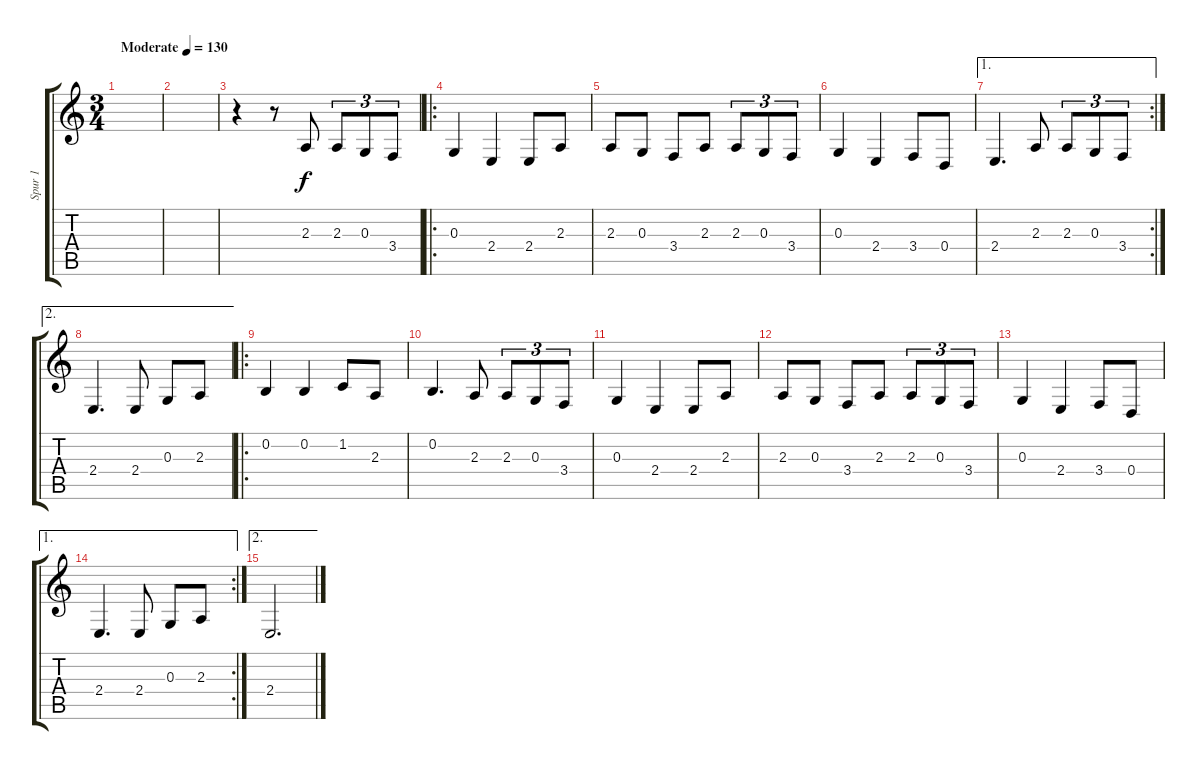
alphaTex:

\track ("Spur 1" "Spur 1") {instrument acousticgrandpiano}
\staff {score tabs}
\tuning (E4 B3 G3 D3 A2 E2) {hide}
\ts (3 4)
\tempo (130 "Moderate")
\clef g2
\ks c
|
|
r.4 r.8 2.3.8 2.3.8{tu (3 2)} 0.3.8{tu (3 2)} 3.4.8{tu (3 2)} |
\ro
0.3.4 2.4.4 2.4.8 2.3.8 |
2.3.8 0.3.8 3.4.8 2.3.8 2.3.8{tu (3 2)} 0.3.8{tu (3 2)} 3.4.8{tu (3 2)} |
0.3.4 2.4.4 3.4.8 0.4.8 |
\ae 1
\rc 2
2.4.4{d} 2.3.8 2.3.8{tu (3 2)} 0.3.8{tu (3 2)} 3.4.8{tu (3 2)} |
\ae 2
2.4.4{d} 2.4.8 0.3.8 2.3.8 |
\ro
0.2.4 0.2.4 1.2.8 2.3.8 |
0.2.4{d} 2.3.8 2.3.8{tu (3 2)} 0.3.8{tu (3 2)} 3.4.8{tu (3 2)} |
0.3.4 2.4.4 2.4.8 2.3.8 |
2.3.8 0.3.8 3.4.8 2.3.8 2.3.8{tu (3 2)} 0.3.8{tu (3 2)} 3.4.8{tu (3 2)} |
0.3.4 2.4.4 3.4.8 0.4.8 |
\ae 1
\rc 2
2.4.4{d} 2.4.8 0.3.8 2.3.8 |
\ae 2
2.4.2{d}
